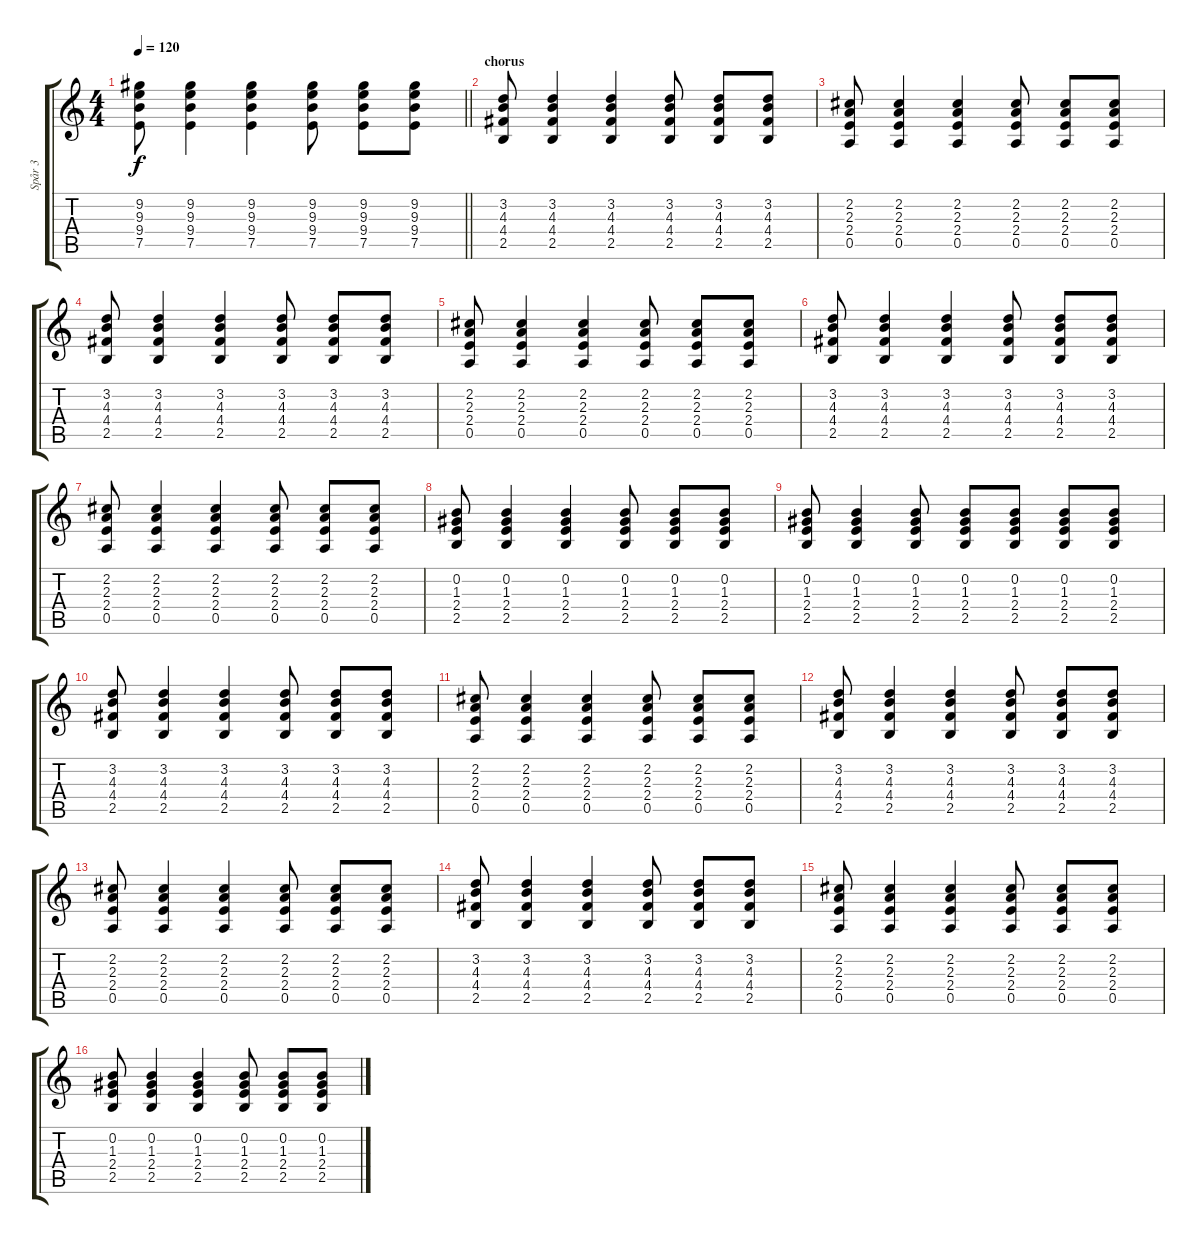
\track ("Spår 3" "Spår 3") {instrument acousticguitarsteel}
\staff {score tabs}
\tuning (E4 B3 G3 D3 A2 E2) {hide}
\ts (4 4)
\tempo 120
\clef g2
\barLineRight lightlight
\ks c
(9.2 9.3 9.4 7.5).8{dy f} (9.2 9.3 9.4 7.5).4 (9.2 9.3 9.4 7.5).4 (9.2 9.3 9.4 7.5).8 (9.2 9.3 9.4 7.5).8 (9.2 9.3 9.4 7.5).8 |
\section ("" "chorus")
(3.2 4.3 4.4 2.5).8 (3.2 4.3 4.4 2.5).4 (3.2 4.3 4.4 2.5).4 (3.2 4.3 4.4 2.5).8 (3.2 4.3 4.4 2.5).8 (3.2 4.3 4.4 2.5).8 |
(2.2 2.3 2.4 0.5).8 (2.2 2.3 2.4 0.5).4 (2.2 2.3 2.4 0.5).4 (2.2 2.3 2.4 0.5).8 (2.2 2.3 2.4 0.5).8 (2.2 2.3 2.4 0.5).8 |
(3.2 4.3 4.4 2.5).8 (3.2 4.3 4.4 2.5).4 (3.2 4.3 4.4 2.5).4 (3.2 4.3 4.4 2.5).8 (3.2 4.3 4.4 2.5).8 (3.2 4.3 4.4 2.5).8 |
(2.2 2.3 2.4 0.5).8 (2.2 2.3 2.4 0.5).4 (2.2 2.3 2.4 0.5).4 (2.2 2.3 2.4 0.5).8 (2.2 2.3 2.4 0.5).8 (2.2 2.3 2.4 0.5).8 |
(3.2 4.3 4.4 2.5).8 (3.2 4.3 4.4 2.5).4 (3.2 4.3 4.4 2.5).4 (3.2 4.3 4.4 2.5).8 (3.2 4.3 4.4 2.5).8 (3.2 4.3 4.4 2.5).8 |
(2.2 2.3 2.4 0.5).8 (2.2 2.3 2.4 0.5).4 (2.2 2.3 2.4 0.5).4 (2.2 2.3 2.4 0.5).8 (2.2 2.3 2.4 0.5).8 (2.2 2.3 2.4 0.5).8 |
(0.2 1.3 2.4 2.5).8 (0.2 1.3 2.4 2.5).4 (0.2 1.3 2.4 2.5).4 (0.2 1.3 2.4 2.5).8 (0.2 1.3 2.4 2.5).8 (0.2 1.3 2.4 2.5).8 |
(0.2 1.3 2.4 2.5).8 (0.2 1.3 2.4 2.5).4 (0.2 1.3 2.4 2.5).8 (0.2 1.3 2.4 2.5).8 (0.2 1.3 2.4 2.5).8 (0.2 1.3 2.4 2.5).8 (0.2 1.3 2.4 2.5).8 |
(3.2 4.3 4.4 2.5).8 (3.2 4.3 4.4 2.5).4 (3.2 4.3 4.4 2.5).4 (3.2 4.3 4.4 2.5).8 (3.2 4.3 4.4 2.5).8 (3.2 4.3 4.4 2.5).8 |
(2.2 2.3 2.4 0.5).8 (2.2 2.3 2.4 0.5).4 (2.2 2.3 2.4 0.5).4 (2.2 2.3 2.4 0.5).8 (2.2 2.3 2.4 0.5).8 (2.2 2.3 2.4 0.5).8 |
(3.2 4.3 4.4 2.5).8 (3.2 4.3 4.4 2.5).4 (3.2 4.3 4.4 2.5).4 (3.2 4.3 4.4 2.5).8 (3.2 4.3 4.4 2.5).8 (3.2 4.3 4.4 2.5).8 |
(2.2 2.3 2.4 0.5).8 (2.2 2.3 2.4 0.5).4 (2.2 2.3 2.4 0.5).4 (2.2 2.3 2.4 0.5).8 (2.2 2.3 2.4 0.5).8 (2.2 2.3 2.4 0.5).8 |
(3.2 4.3 4.4 2.5).8 (3.2 4.3 4.4 2.5).4 (3.2 4.3 4.4 2.5).4 (3.2 4.3 4.4 2.5).8 (3.2 4.3 4.4 2.5).8 (3.2 4.3 4.4 2.5).8 |
(2.2 2.3 2.4 0.5).8 (2.2 2.3 2.4 0.5).4 (2.2 2.3 2.4 0.5).4 (2.2 2.3 2.4 0.5).8 (2.2 2.3 2.4 0.5).8 (2.2 2.3 2.4 0.5).8 |
(0.2 1.3 2.4 2.5).8 (0.2 1.3 2.4 2.5).4 (0.2 1.3 2.4 2.5).4 (0.2 1.3 2.4 2.5).8 (0.2 1.3 2.4 2.5).8 (0.2 1.3 2.4 2.5).8
